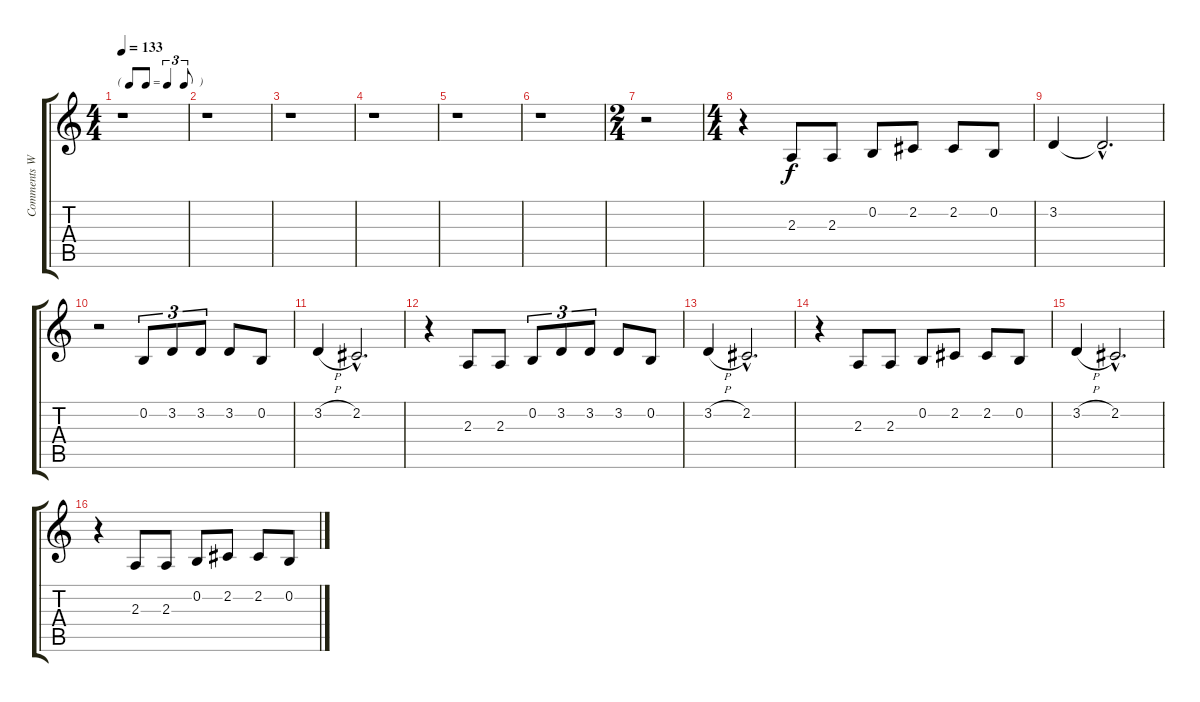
\track ("Comments Welcome" "Comments W") {instrument sopranosax}
\staff {score tabs}
\tuning (E4 B3 G3 D3 A2 E2) {hide}
\ts (4 4)
\tf triplet8th
\tempo 133
\clef g2
\ks c
r.1{dy f} |
r.1 |
r.1 |
r.1 |
r.1 |
r.1 |
\ts (2 4)
r.2 |
\ts (4 4)
r.4 2.3.8 2.3.8 0.2.8 2.2.8 2.2.8 0.2.8 |
3.2.4 3.2{hac t}.2{d} |
r.2 0.2.8{tu (3 2)} 3.2.8{tu (3 2)} 3.2.8{tu (3 2)} 3.2.8 0.2.8 |
3.2{h}.4 2.2{hac}.2{d} |
r.4 2.3.8 2.3.8 0.2.8{tu (3 2)} 3.2.8{tu (3 2)} 3.2.8{tu (3 2)} 3.2.8 0.2.8 |
3.2{h}.4 2.2{hac}.2{d} |
r.4 2.3.8 2.3.8 0.2.8 2.2.8 2.2.8 0.2.8 |
3.2{h}.4 2.2{hac}.2{d} |
r.4 2.3.8 2.3.8 0.2.8 2.2.8 2.2.8 0.2.8
